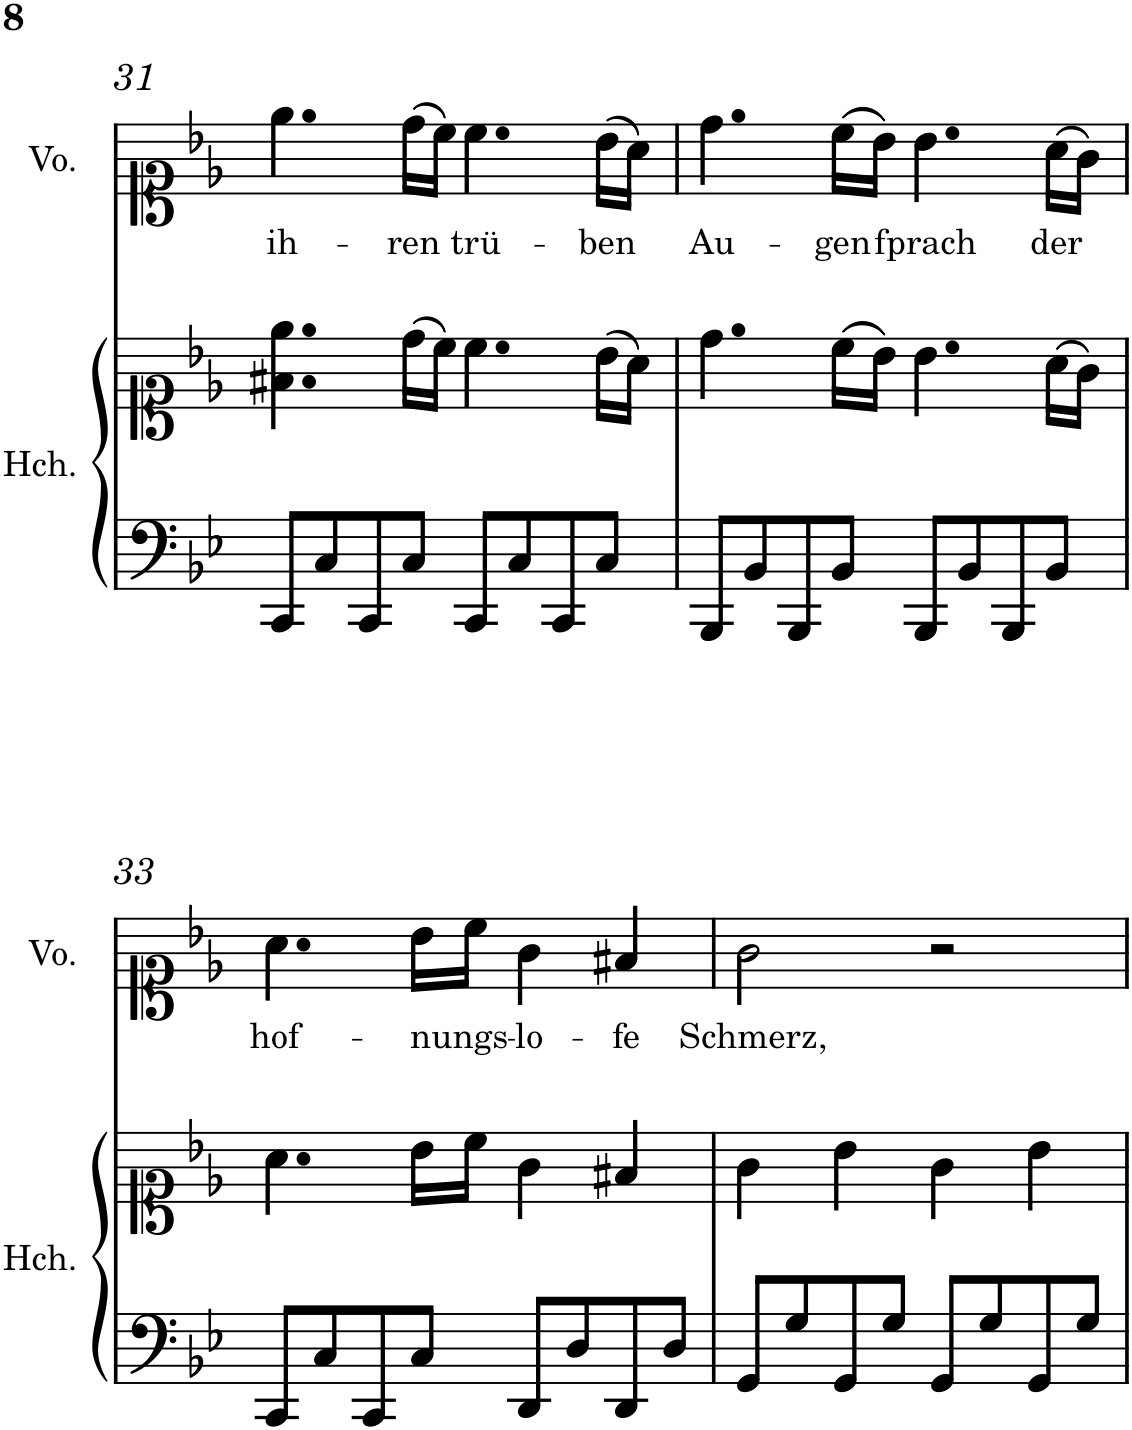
**kern	**kern	**kern	**text
*part2	*part2	*part1	*part1
*staff3	*staff2	*staff1	*staff1
*I"Harpsichord	*	*I"Voice	*
*I'Hch.	*	*I'Vo.	*
!!LO:PB:g=z
*clefF4	*clefC1	*clefC1	*
*k[b-e-]	*k[b-e-]	*k[b-e-]	*
*M4/4	*M4/4	*M4/4	*
*met(c)	*met(c)	*met(c)	*
=31	=31	=31	=31
!	!	!	!LO:LY:b
8CC/L	4.f#X\ 4.ee-\	4.ee-\	ih-
8C/	.	.	.
8CC/	.	.	.
!	!	!	!LO:LY:b
8C/J	(16dd\LL	(16dd\LL	-ren
.	16cc\JJ)	16cc\JJ)	.
!	!	!	!LO:LY:b
8CC/L	4.cc\	4.cc\	trü-
8C/	.	.	.
8CC/	.	.	.
!	!	!	!LO:LY:b
8C/J	(16b-\LL	(16b-\LL	-ben
.	16a\JJ)	16a\JJ)	.
=32	=32	=32	=32
!	!	!	!LO:LY:b
8BBB-/L	4.dd\	4.dd\	Au-
8BB-/	.	.	.
8BBB-/	.	.	.
!	!	!	!LO:LY:b
8BB-/J	(16cc\LL	(16cc\LL	-gen
.	16b-\JJ)	16b-\JJ)	.
!	!	!	!LO:LY:b
8BBB-/L	4.b-\	4.b-\	fprach
8BB-/	.	.	.
8BBB-/	.	.	.
!	!	!	!LO:LY:b
8BB-/J	(16a\LL	(16a\LL	der
.	16g\JJ)	16g\JJ)	.
!!LO:LB:g=z
=33	=33	=33	=33
!	!	!	!LO:LY:b
8CC/L	4.a\	4.a\	hof-
8C/	.	.	.
8CC/	.	.	.
!	!	!	!LO:LY:b
8C/J	16b-\LL	16b-\LL	-nungs-
.	16cc\JJ	16cc\JJ	.
!	!	!	!LO:LY:b
8DD/L	4g\	4g\	-lo-
8D/	.	.	.
!	!	!	!LO:LY:b
8DD/	4f#X/	4f#X/	-fe
8D/J	.	.	.
=34	=34	=34	=34
!	!	!	!LO:LY:b
8GG/L	4g\	2g\	Schmerz,
8G/	.	.	.
8GG/	4b-\	.	.
8G/J	.	.	.
8GG/L	4g\	2r	.
8G/	.	.	.
8GG/	4b-\	.	.
8G/J	.	.	.
=	=	=	=
*-	*-	*-	*-
